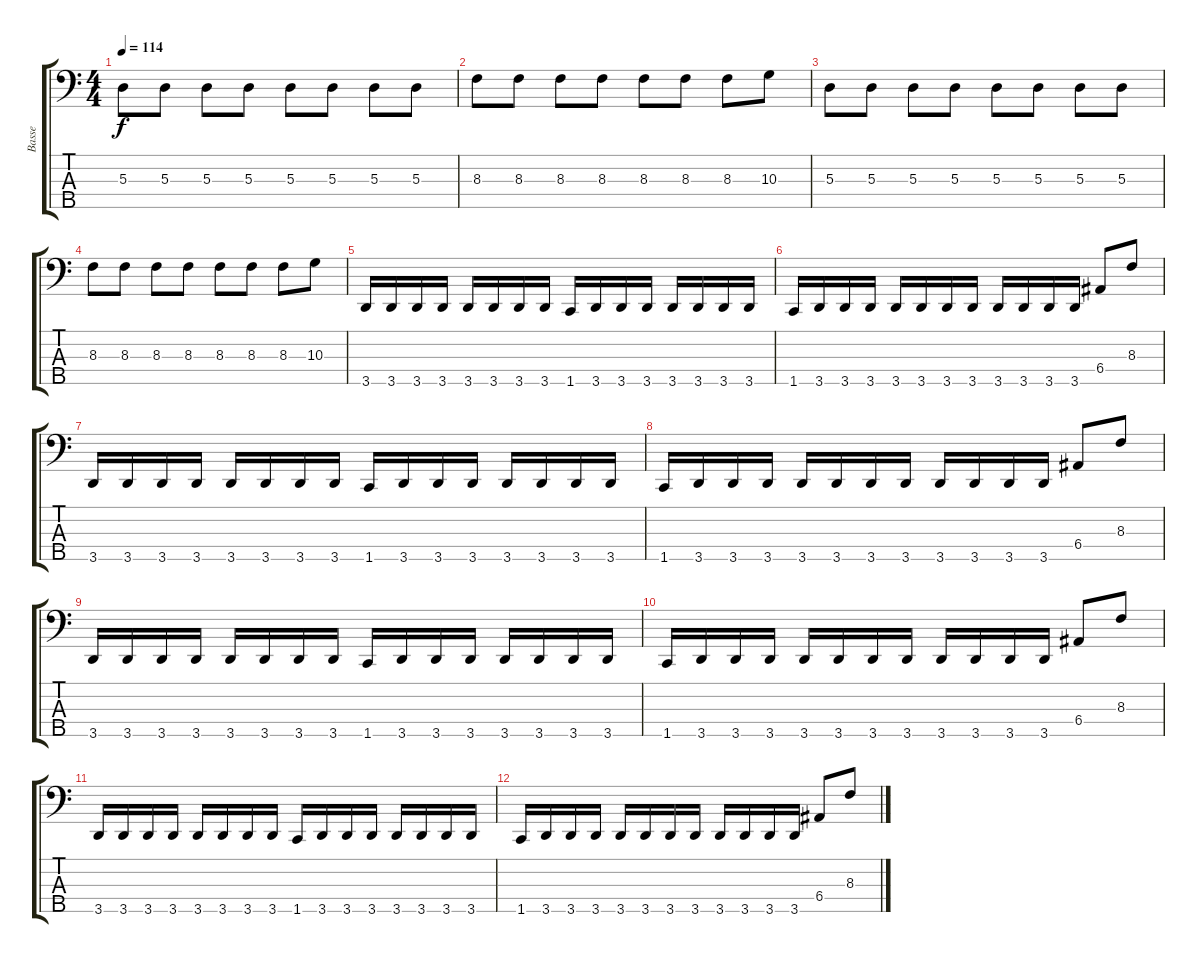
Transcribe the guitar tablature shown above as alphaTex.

\track ("Basse" "Basse") {instrument electricbasspick}
\staff {score tabs}
\tuning (G2 D2 A1 E1 B0) {hide}
\ts (4 4)
\tempo 114
\clef f4
\ks c
5.3.8{dy f} 5.3.8 5.3.8 5.3.8 5.3.8 5.3.8 5.3.8 5.3.8 |
8.3.8 8.3.8 8.3.8 8.3.8 8.3.8 8.3.8 8.3.8 10.3.8 |
5.3.8 5.3.8 5.3.8 5.3.8 5.3.8 5.3.8 5.3.8 5.3.8 |
8.3.8 8.3.8 8.3.8 8.3.8 8.3.8 8.3.8 8.3.8 10.3.8 |
3.5.16 3.5.16 3.5.16 3.5.16 3.5.16 3.5.16 3.5.16 3.5.16 1.5.16 3.5.16 3.5.16 3.5.16 3.5.16 3.5.16 3.5.16 3.5.16 |
1.5.16 3.5.16 3.5.16 3.5.16 3.5.16 3.5.16 3.5.16 3.5.16 3.5.16 3.5.16 3.5.16 3.5.16 6.4.8 8.3.8 |
3.5.16 3.5.16 3.5.16 3.5.16 3.5.16 3.5.16 3.5.16 3.5.16 1.5.16 3.5.16 3.5.16 3.5.16 3.5.16 3.5.16 3.5.16 3.5.16 |
1.5.16 3.5.16 3.5.16 3.5.16 3.5.16 3.5.16 3.5.16 3.5.16 3.5.16 3.5.16 3.5.16 3.5.16 6.4.8 8.3.8 |
3.5.16 3.5.16 3.5.16 3.5.16 3.5.16 3.5.16 3.5.16 3.5.16 1.5.16 3.5.16 3.5.16 3.5.16 3.5.16 3.5.16 3.5.16 3.5.16 |
1.5.16 3.5.16 3.5.16 3.5.16 3.5.16 3.5.16 3.5.16 3.5.16 3.5.16 3.5.16 3.5.16 3.5.16 6.4.8 8.3.8 |
3.5.16 3.5.16 3.5.16 3.5.16 3.5.16 3.5.16 3.5.16 3.5.16 1.5.16 3.5.16 3.5.16 3.5.16 3.5.16 3.5.16 3.5.16 3.5.16 |
1.5.16 3.5.16 3.5.16 3.5.16 3.5.16 3.5.16 3.5.16 3.5.16 3.5.16 3.5.16 3.5.16 3.5.16 6.4.8 8.3.8
